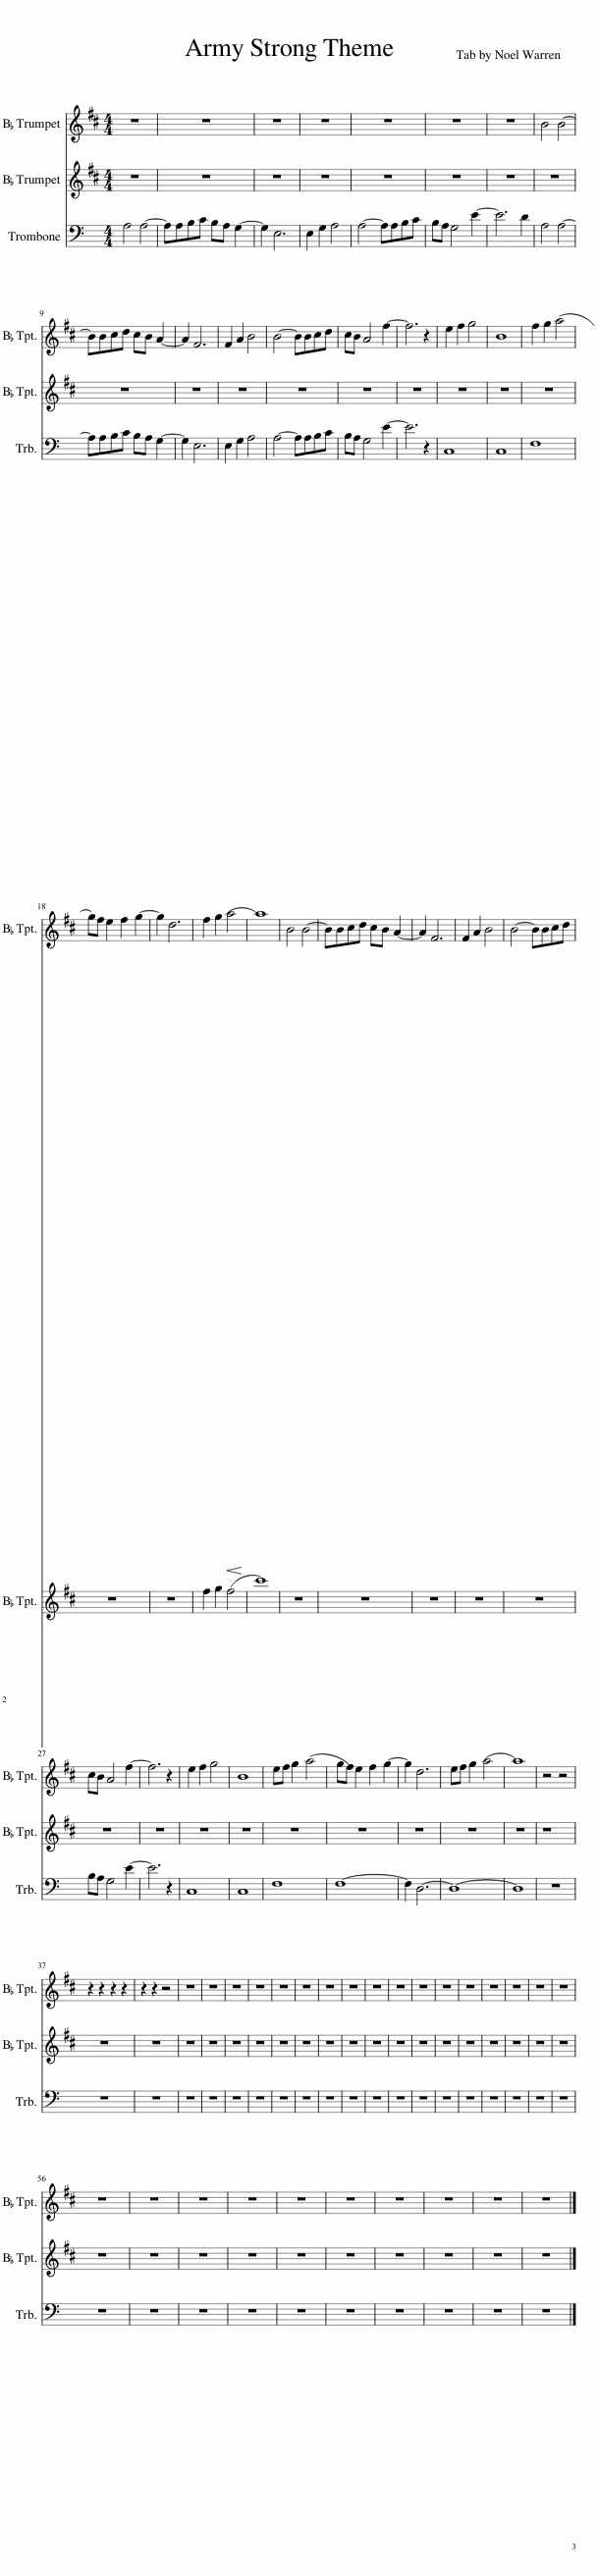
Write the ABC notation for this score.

X:1
%%score 1 2 3
L:1/8
M:4/4
I:linebreak $
K:C
V:1 treble transpose=-2
V:2 treble transpose=-2
V:3 bass
V:1
[K:D] z8 | z8 | z8 | z8 | z8 | %5
 z8 | z8 | B4 B4- |$ BBcd cB A2- | A2 F6 | %10
 F2 A2 B4 | B4- BBcd | cB A4 f2- | f6 z2 | e2 f2 g4 | %15
 B8 | f2 g2 (a4 |$ g)f e2 f2 g2- | g2 d6 | f2 g2!<(! (a4!<)! | %20
 a8) | B4 B4- | BBcd cB A2- | A2 F6 | F2 A2 B4 | %25
 B4- BBcd |$ cB A4 f2- | f6 z2 | e2 f2 g4 | B8 | %30
 ef g2 (a4 | g)f e2 f2 g2- | g2 d6 | ef g2 (a4 | a8) | %35
 z4 z4 |$ z2 z2 z2 z2 | z2 z2 z4 | z8 | z8 | %40
 z8 | z8 | z8 | z8 | z8 | %45
 z8 | z8 | z8 | z8 | z8 | %50
 z8 | z8 | z8 | z8 | z8 |$ %55
 z8 | z8 | z8 | z8 | z8 | %60
 z8 | z8 | z8 | z8 | z8 |] %65
V:2
[K:D] z8 | z8 | z8 | z8 | z8 | %5
 z8 | z8 | z8 |$ z8 | z8 | %10
 z8 | z8 | z8 | z8 | z8 | %15
 z8 | z8 |$ z8 | z8 | f2 g2!<(! (f4!<)! | %20
 c'8) | z8 | z8 | z8 | z8 | %25
 z8 |$ z8 | z8 | z8 | z8 | %30
 z8 | z8 | z8 | z8 | z8 | %35
 z8 |$ z8 | z8 | z8 | z8 | %40
 z8 | z8 | z8 | z8 | z8 | %45
 z8 | z8 | z8 | z8 | z8 | %50
 z8 | z8 | z8 | z8 | z8 |$ %55
 z8 | z8 | z8 | z8 | z8 | %60
 z8 | z8 | z8 | z8 | z8 |] %65
V:3
 A,4 A,4- | A,A,B,C B,A, G,2- | G,2 E,6 | E,2 G,2 A,4 | A,4- A,A,B,C | %5
 B,A, G,4 E2- | E6 D2 | A,4 A,4- |$ A,A,B,C B,A, G,2- | G,2 E,6 | %10
 E,2 G,2 A,4 | A,4- A,A,B,C | B,A, G,4 E2- | E6 z2 | C,8 | %15
 C,8 | F,8 |$ F,8- | F,2 D,6- |!<(! (D,8!<)! | %20
 D,8) | A,4 A,4- | A,A,B,C B,A, G,2- | G,2 E,6 | E,2 G,2 A,4 | %25
 A,4- A,A,B,C |$ B,A, G,4 E2- | E6 z2 | C,8 | C,8 | %30
 F,8 | F,8- | F,2 D,6- | D,8- | D,8 | %35
 z8 |$ z8 | z8 | z8 | z8 | %40
 z8 | z8 | z8 | z8 | z8 | %45
 z8 | z8 | z8 | z8 | z8 | %50
 z8 | z8 | z8 | z8 | z8 |$ %55
 z8 | z8 | z8 | z8 | z8 | %60
 z8 | z8 | z8 | z8 | z8 |] %65
